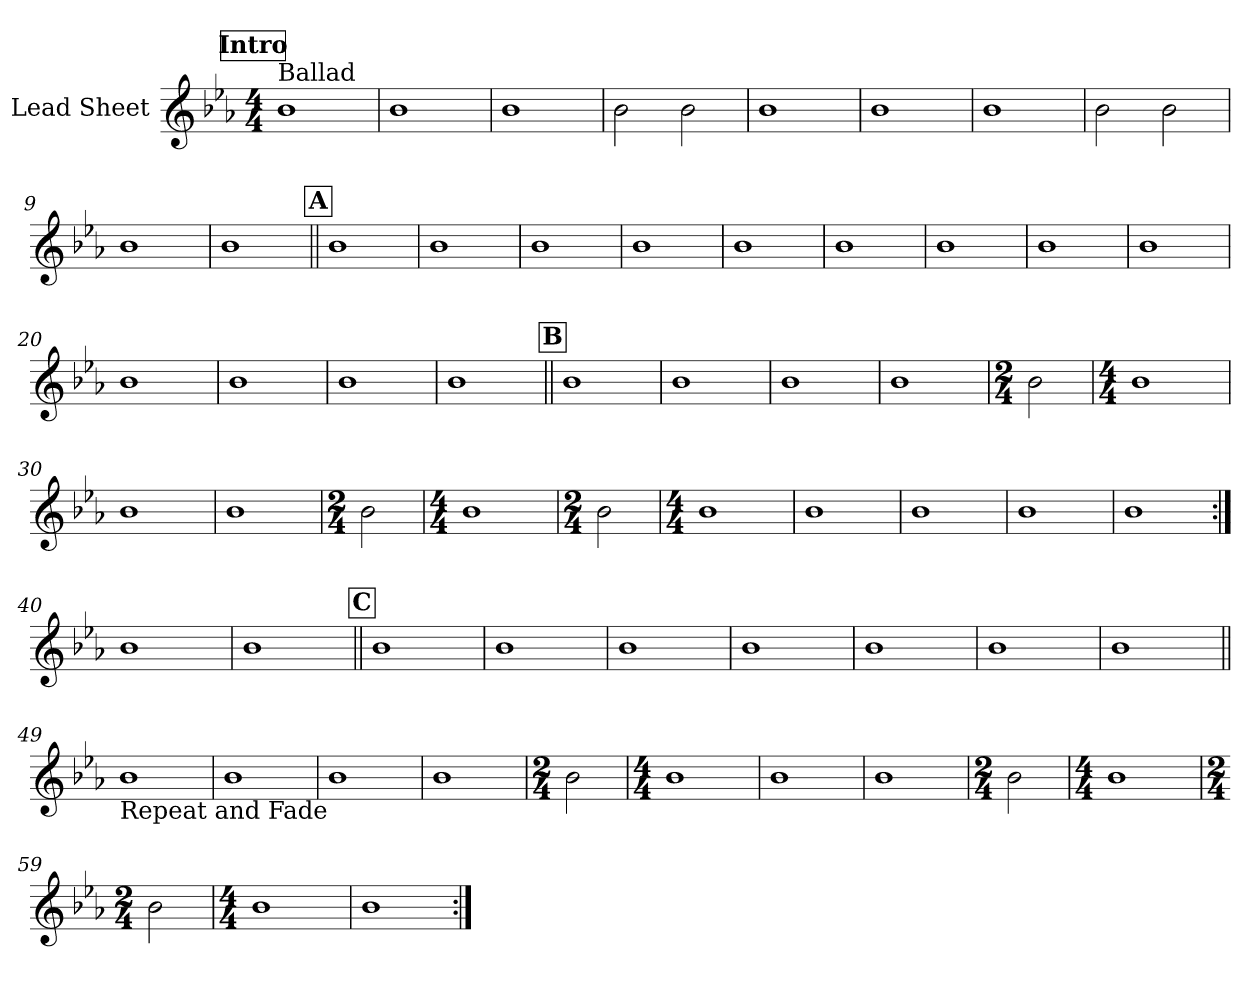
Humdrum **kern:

**kern
*part1
*staff1
*I"Lead Sheet
*clefG2
*k[b-e-a-]
*c:
*M4/4
*MM103
!!LO:REH:place=s1:a:fs=14:t=Intro
=1
!LO:TX:a:t=Ballad
1b-
=2
1b-
=3
1b-
=4
2b-\
2b-\
=5
1b-
=6
1b-
!!LO:LB:g=z
=7
1b-
=8
2b-\
2b-\
=9
1b-
=10
1b-
!!LO:LB:g=z
!!LO:REH:place=s1:a:fs=14:t=A
=11||
1b-
=12
1b-
=13
1b-
=14
1b-
=15
1b-
=16
1b-
=17
1b-
=18
1b-
!!LO:LB:g=z
=19
1b-
=20
1b-
=21
1b-
=22
1b-
=23
1b-
!!LO:LB:g=z
!!LO:REH:place=s1:a:fs=14:t=B
=24||
1b-
=25
1b-
=26
1b-
=27
1b-
=28
*M2/4
2b-\
!!LO:LB:g=z
=29
*M4/4
1b-
=30
1b-
=31
1b-
=32
*M2/4
2b-\
!!LO:LB:g=z
=33
*M4/4
1b-
=34
*M2/4
2b-\
=35
*M4/4
1b-
=36
1b-
=37
1b-
!!LO:LB:g=z
=38
1b-
=39
1b-
=40:|!
1b-
=41
1b-
!!LO:LB:g=z
!!LO:REH:place=s1:a:fs=14:t=C
=42||
1b-
=43
1b-
=44
1b-
=45
1b-
=46
1b-
=47
1b-
=48
1b-
!!LO:LB:g=z
=49||
!LO:TX:b:t=Repeat and Fade
1b-
=50
1b-
=51
1b-
=52
1b-
=53
*M2/4
2b-\
!!LO:PB:g=z
=54
*M4/4
1b-
=55
1b-
=56
1b-
=57
*M2/4
2b-\
!!LO:LB:g=z
=58
*M4/4
1b-
=59
*M2/4
2b-\
=60
*M4/4
1b-
=61
1b-
=:|!
*-
